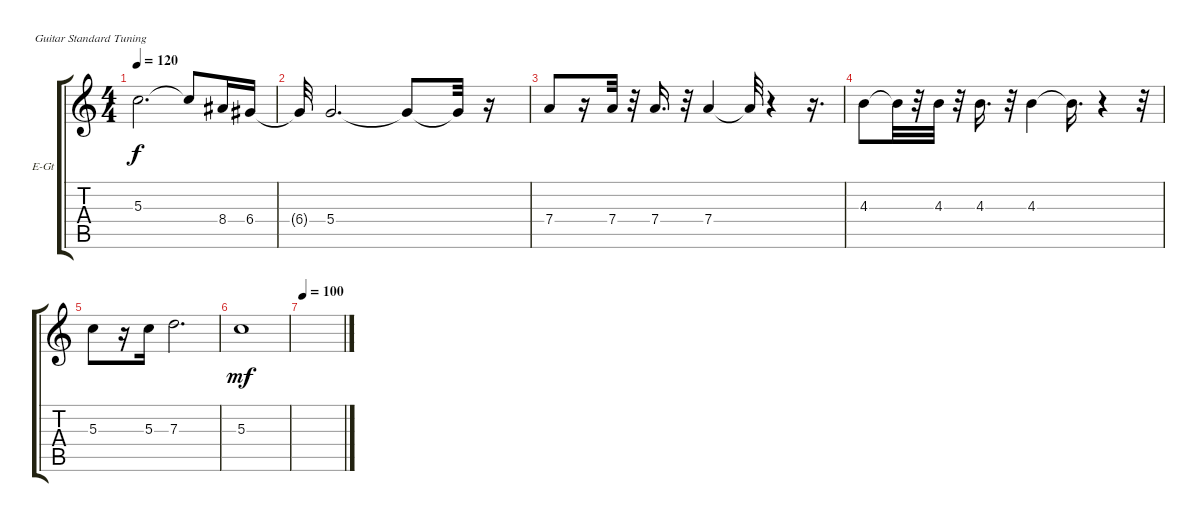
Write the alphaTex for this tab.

\bracketExtendMode groupsimilarinstruments
\firstSystemTrackNameOrientation horizontal
\otherSystemsTrackNameOrientation horizontal
\track ("Ñîëî" "E-Gt") {instrument distortionguitar}
\staff {score tabs}
\tuning (E4 B3 G3 D3 A2 E2)
\ts (4 4)
\tempo 120
\clef g2
\ks c
5.3.2{d dy f} 5.3{t}.8 8.4.16 6.4.16 |
6.4{t}.32 5.4.2{d} 5.4{t}.8 5.4{t}.32 r.16 |
7.4.8 r.16 7.4.32 r.32 7.4.16{d} r.32 7.4.4 7.4{t}.32 r.4 r.16{d} |
4.3.8 4.3{t}.32 r.32 4.3.32 r.32 4.3.16{d} r.32 4.3.4 4.3{t}.16{d} r.4 r.32 |
5.3.8 r.16 5.3.16 7.3.2{d} |
5.3.1{dy mf} |
\tempo (100 0.00625)
